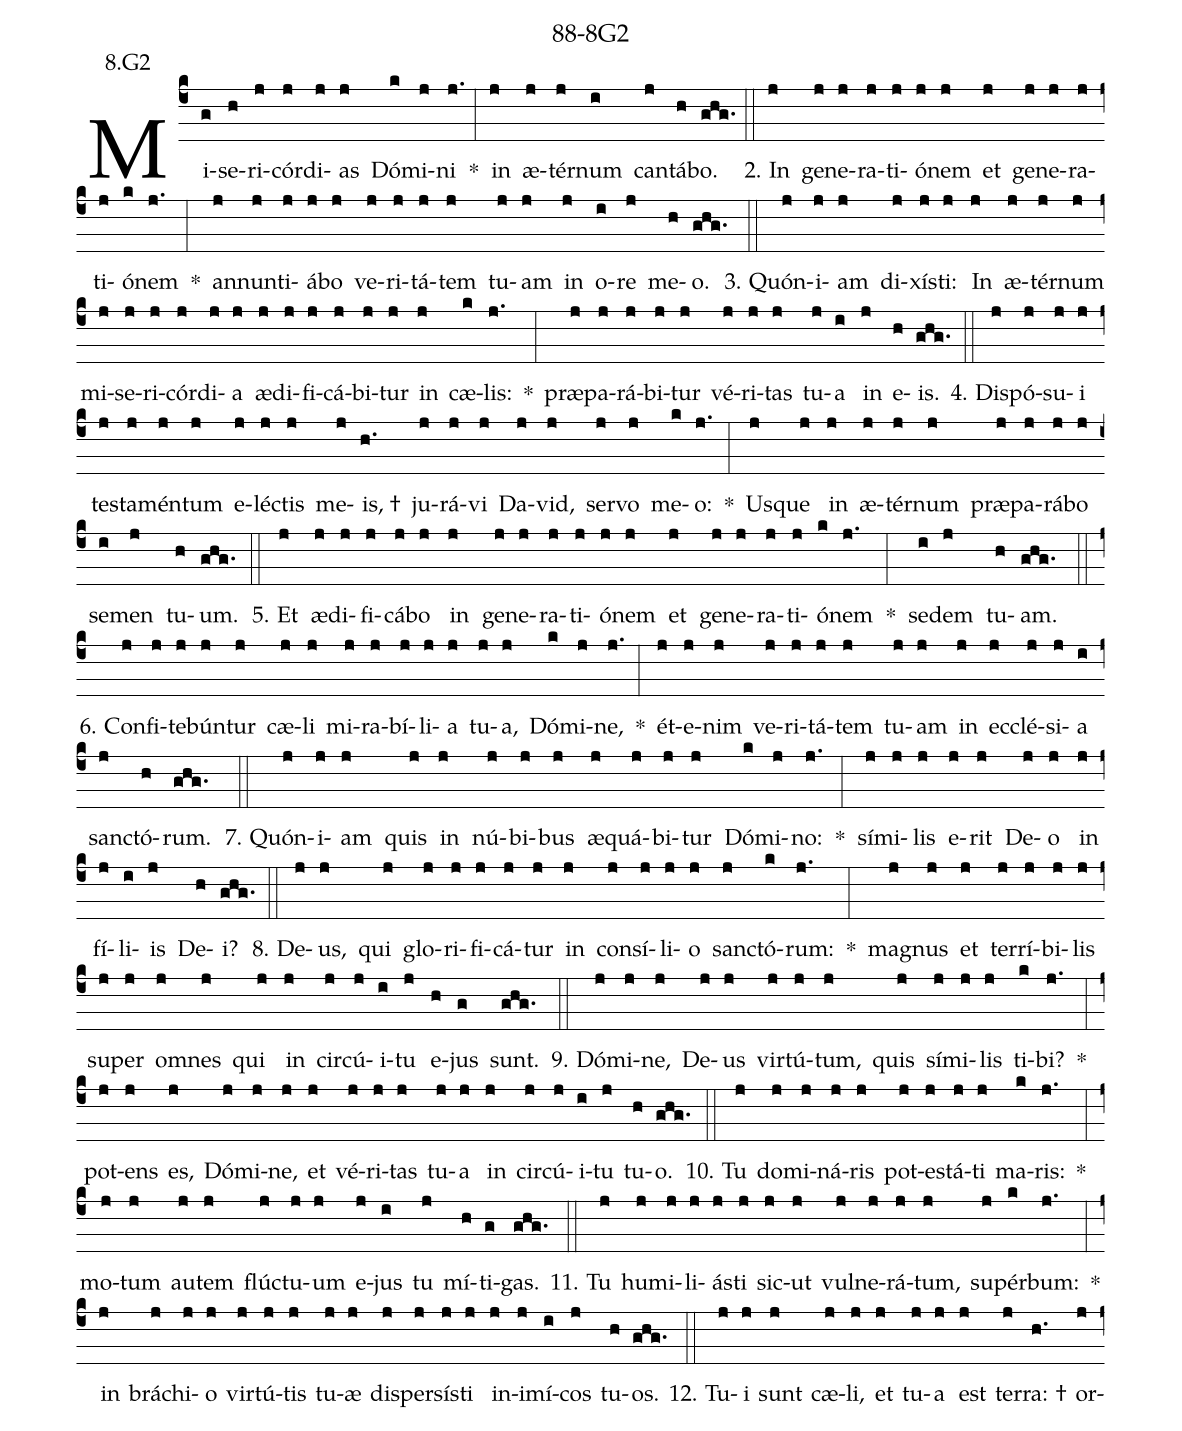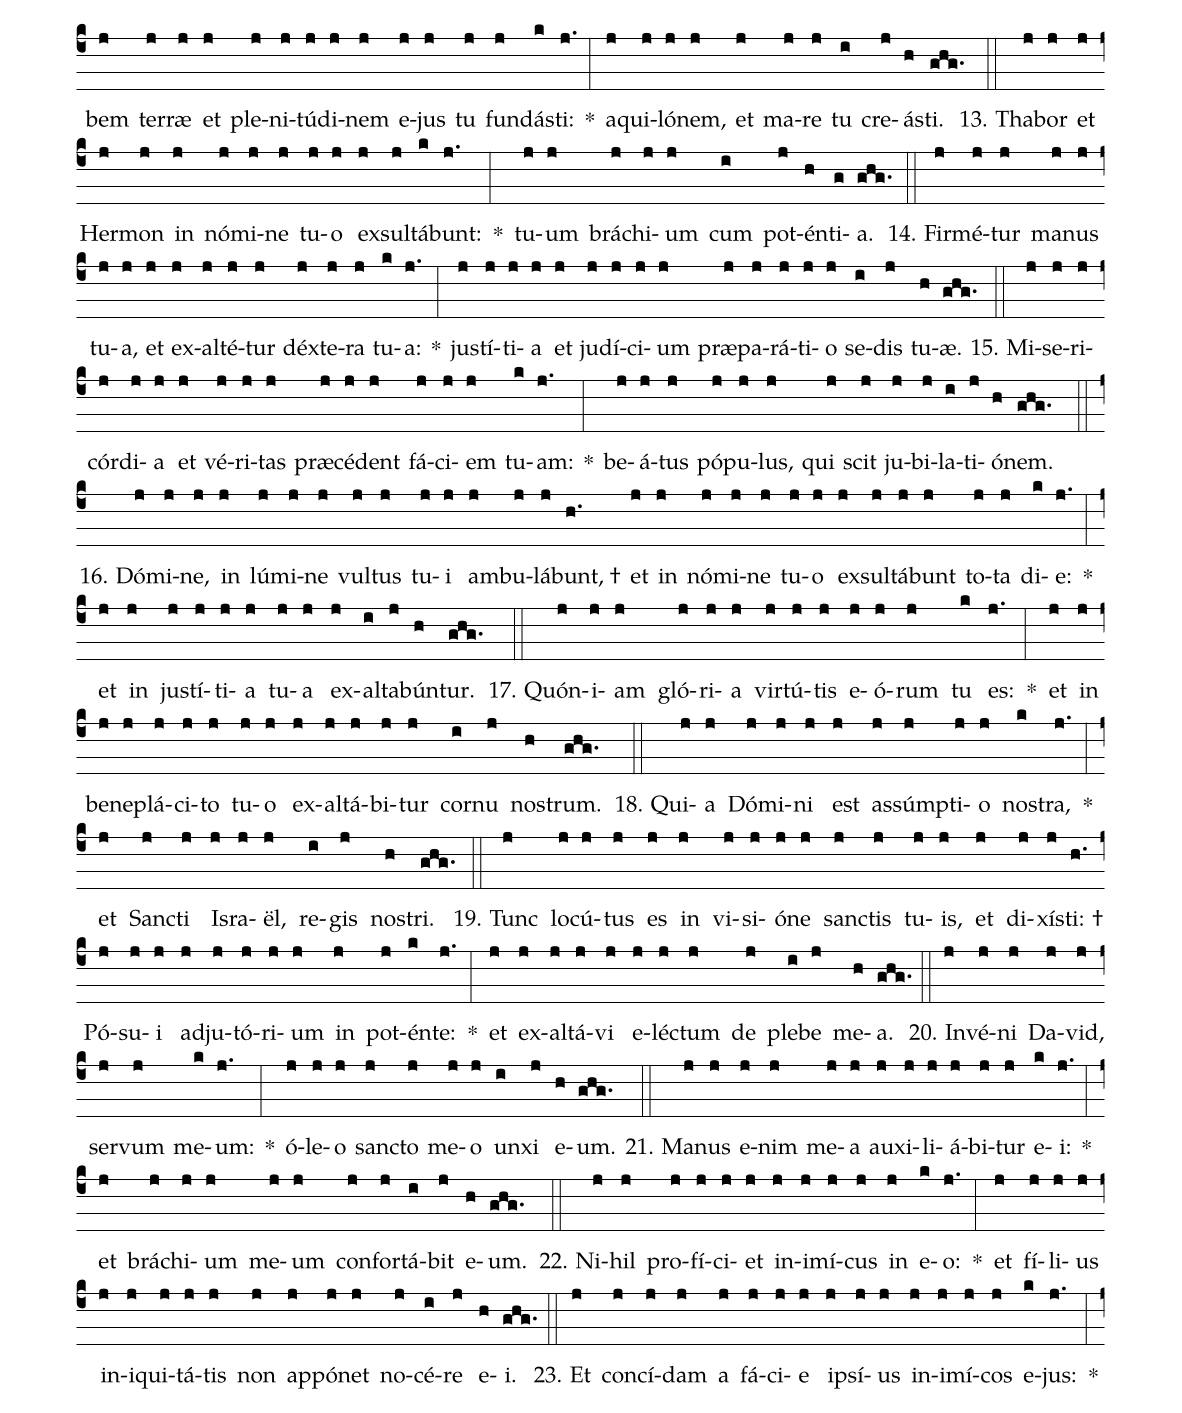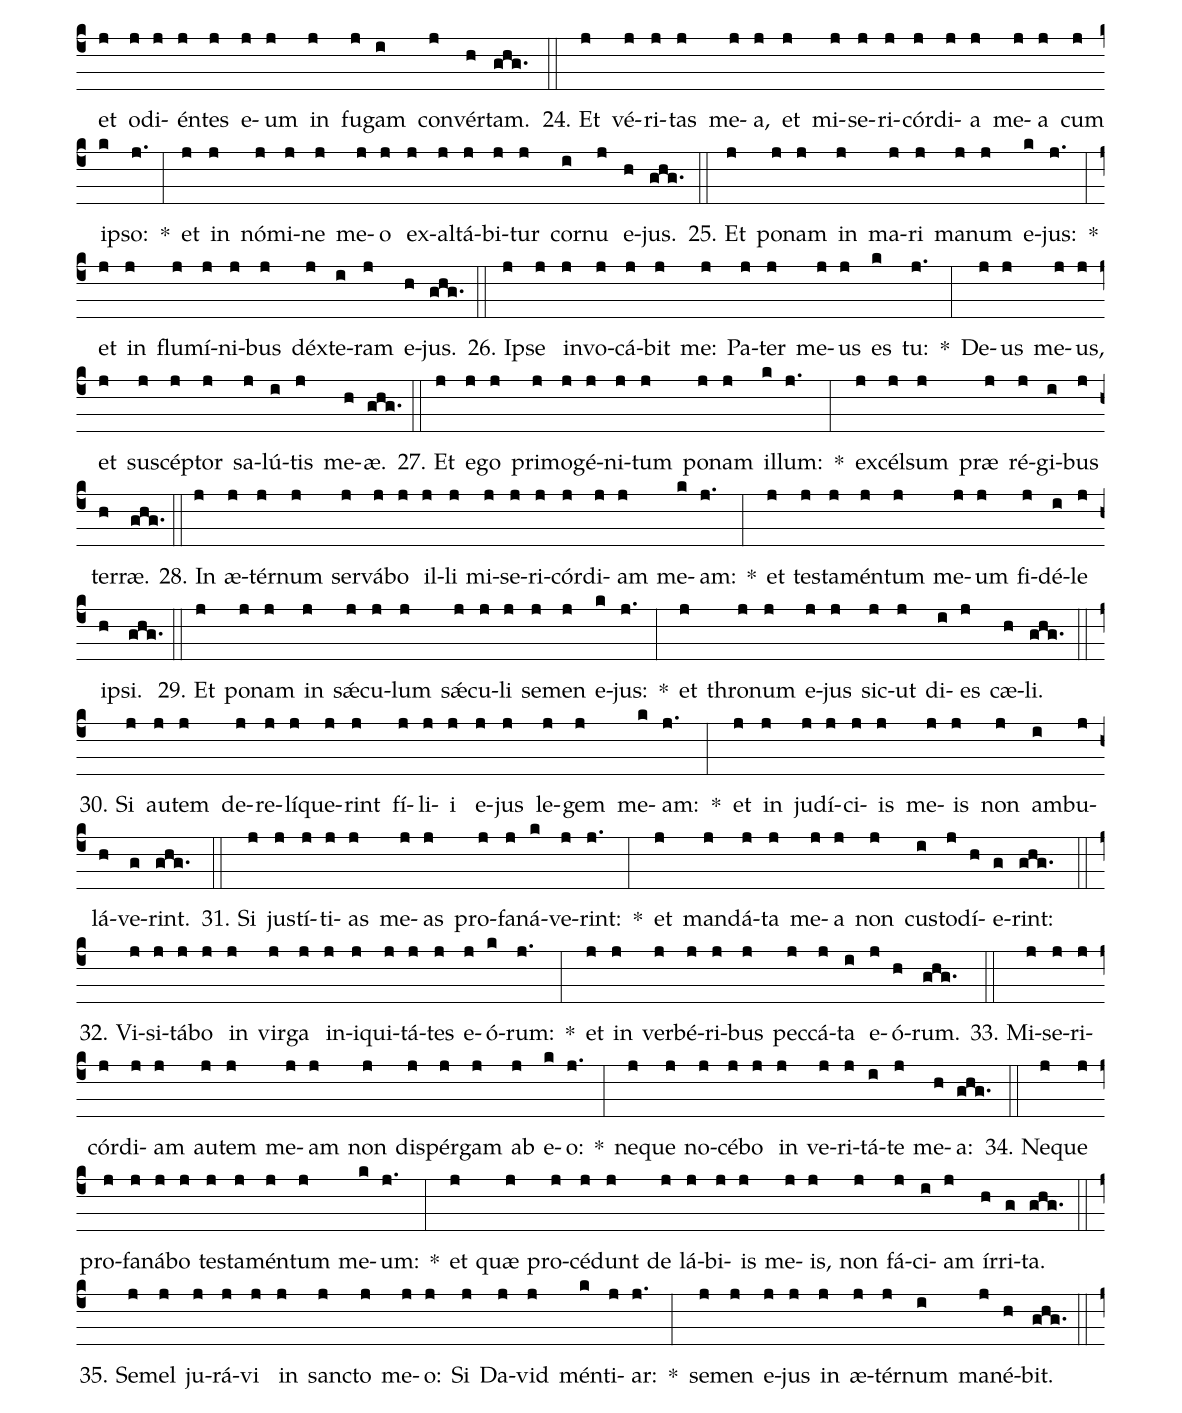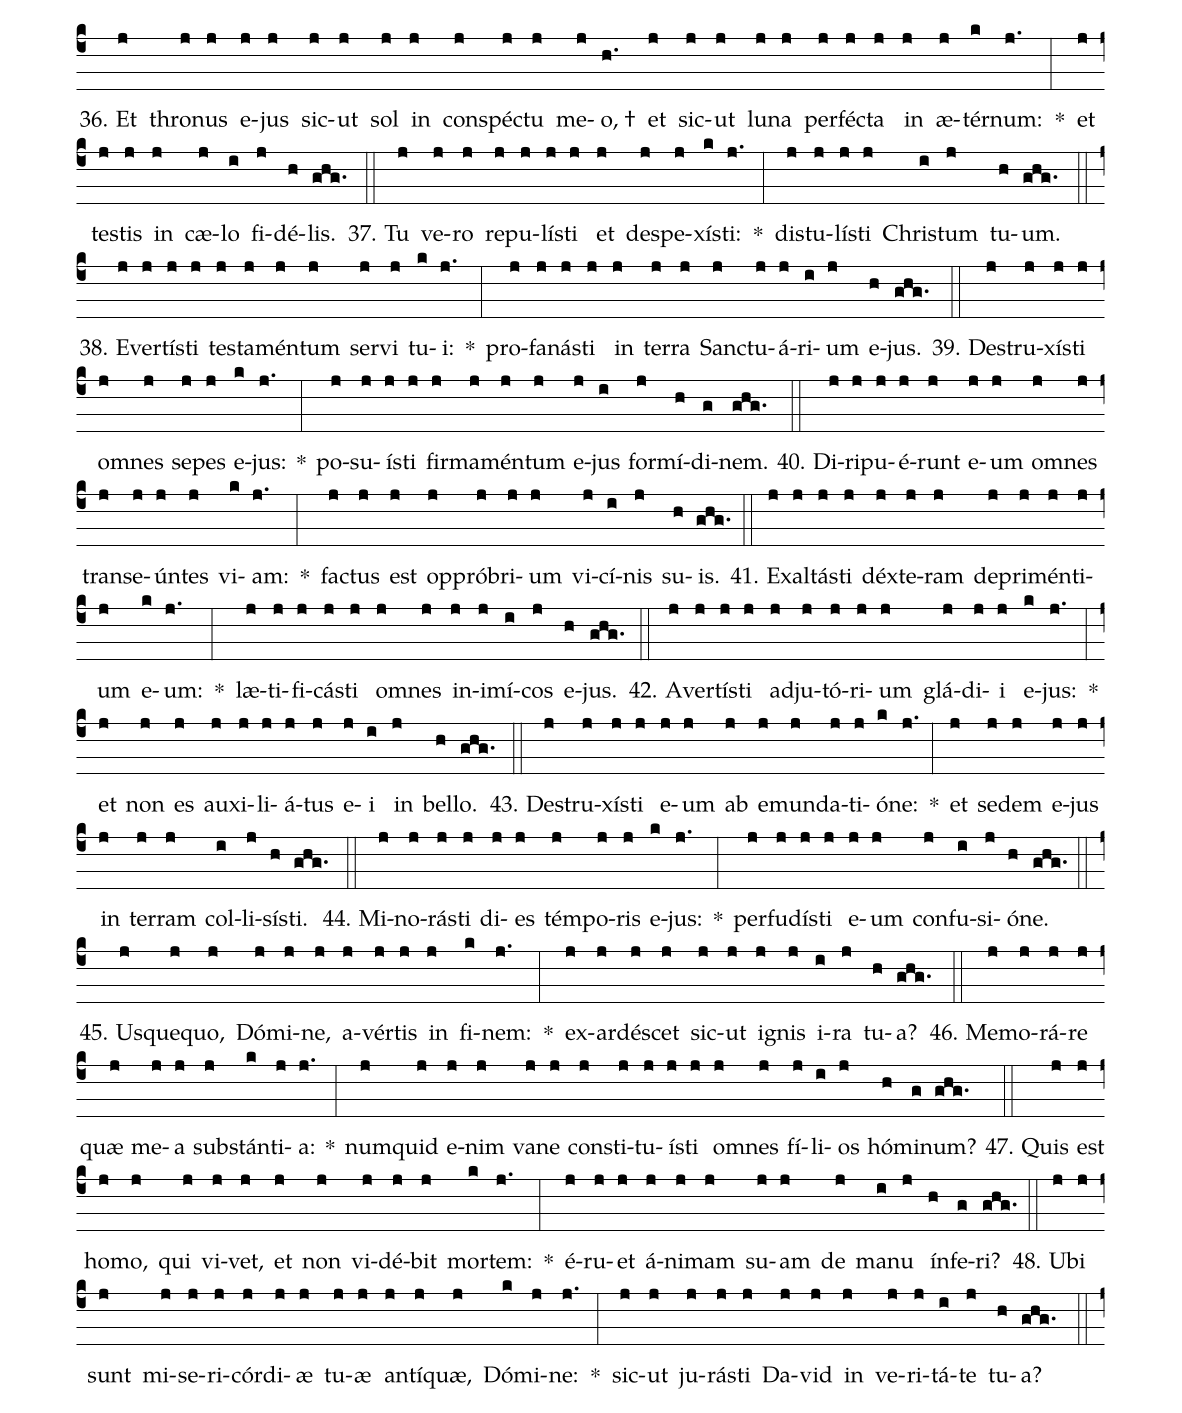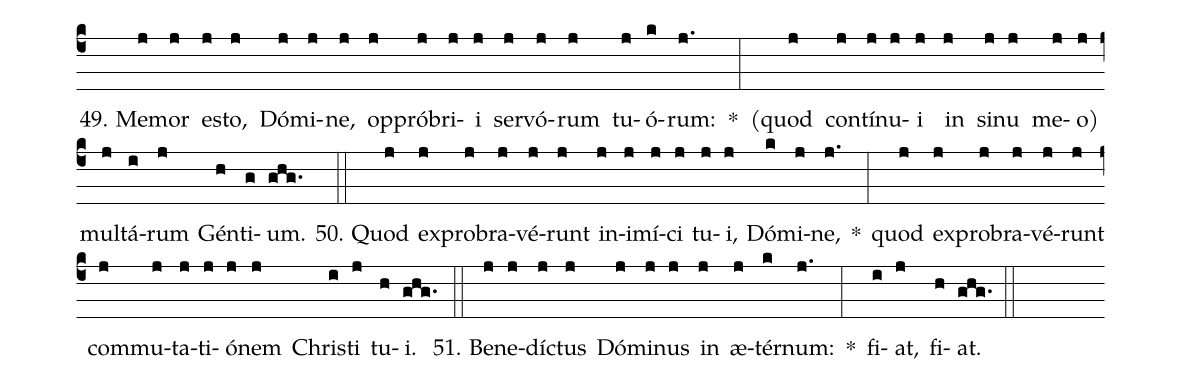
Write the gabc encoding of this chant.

name: 88-8G2;
annotation: 8.G2;
%%
(c4)Mi(g)se(h)ri(j)cór(j)di(j)as(j) Dó(k)mi(j)ni(j.) *(:) in(j) æ(j)tér(j)num(i) can(j)tá(h)bo.(ghg.) (::)
2. In(j) ge(j)ne(j)ra(j)ti(j)ó(j)nem(j) et(j) ge(j)ne(j)ra(j)ti(j)ó(k)nem(j.) *(:) an(j)nun(j)ti(j)á(j)bo(j) ve(j)ri(j)tá(j)tem(j) tu(j)am(j) in(j) o(i)re(j) me(h)o.(ghg.) (::)
3. Quón(j)i(j)am(j) di(j)xís(j)ti:(j) In(j) æ(j)tér(j)num(j) mi(j)se(j)ri(j)cór(j)di(j)a(j) æ(j)di(j)fi(j)cá(j)bi(j)tur(j) in(j) cæ(k)lis:(j.) *(:) præ(j)pa(j)rá(j)bi(j)tur(j) vé(j)ri(j)tas(j) tu(j)a(i) in(j) e(h)is.(ghg.) (::)
4. Dis(j)pó(j)su(j)i(j) tes(j)ta(j)mén(j)tum(j) e(j)léc(j)tis(j) me(j)is, †(h.) ju(j)rá(j)vi(j) Da(j)vid,(j) ser(j)vo(j) me(k)o:(j.) *(:) Us(j)que(j) in(j) æ(j)tér(j)num(j) præ(j)pa(j)rá(j)bo(j) se(i)men(j) tu(h)um.(ghg.) (::)
5. Et(j) æ(j)di(j)fi(j)cá(j)bo(j) in(j) ge(j)ne(j)ra(j)ti(j)ó(j)nem(j) et(j) ge(j)ne(j)ra(j)ti(j)ó(k)nem(j.) *(:) se(i)dem(j) tu(h)am.(ghg.) (::)
6. Con(j)fi(j)te(j)bún(j)tur(j) cæ(j)li(j) mi(j)ra(j)bí(j)li(j)a(j) tu(j)a,(j) Dó(k)mi(j)ne,(j.) *(:) ét(j)e(j)nim(j) ve(j)ri(j)tá(j)tem(j) tu(j)am(j) in(j) ec(j)clé(j)si(j)a(i) sanc(j)tó(h)rum.(ghg.) (::)
7. Quón(j)i(j)am(j) quis(j) in(j) nú(j)bi(j)bus(j) æ(j)quá(j)bi(j)tur(j) Dó(k)mi(j)no:(j.) *(:) sí(j)mi(j)lis(j) e(j)rit(j) De(j)o(j) in(j) fí(j)li(i)is(j) De(h)i?(ghg.) (::)
8. De(j)us,(j) qui(j) glo(j)ri(j)fi(j)cá(j)tur(j) in(j) con(j)sí(j)li(j)o(j) sanc(j)tó(k)rum:(j.) *(:) ma(j)gnus(j) et(j) ter(j)rí(j)bi(j)lis(j) su(j)per(j) om(j)nes(j) qui(j) in(j) cir(j)cú(j)i(i)tu(j) e(h)jus(g) sunt.(ghg.) (::)
9. Dó(j)mi(j)ne,(j) De(j)us(j) vir(j)tú(j)tum,(j) quis(j) sí(j)mi(j)lis(j) ti(k)bi?(j.) *(:) pot(j)ens(j) es,(j) Dó(j)mi(j)ne,(j) et(j) vé(j)ri(j)tas(j) tu(j)a(j) in(j) cir(j)cú(j)i(i)tu(j) tu(h)o.(ghg.) (::)
10. Tu(j) do(j)mi(j)ná(j)ris(j) pot(j)es(j)tá(j)ti(j) ma(k)ris:(j.) *(:) mo(j)tum(j) au(j)tem(j) flúc(j)tu(j)um(j) e(j)jus(i) tu(j) mí(h)ti(g)gas.(ghg.) (::)
11. Tu(j) hu(j)mi(j)li(j)ás(j)ti(j) sic(j)ut(j) vul(j)ne(j)rá(j)tum,(j) su(j)pér(k)bum:(j.) *(:) in(j) brá(j)chi(j)o(j) vir(j)tú(j)tis(j) tu(j)æ(j) di(j)sper(j)sís(j)ti(j) in(j)i(j)mí(i)cos(j) tu(h)os.(ghg.) (::)
12. Tu(j)i(j) sunt(j) cæ(j)li,(j) et(j) tu(j)a(j) est(j) ter(j)ra: †(h.) or(j)bem(j) ter(j)ræ(j) et(j) ple(j)ni(j)tú(j)di(j)nem(j) e(j)jus(j) tu(j) fun(j)dás(k)ti:(j.) *(:) a(j)qui(j)ló(j)nem,(j) et(j) ma(j)re(j) tu(i) cre(j)ás(h)ti.(ghg.) (::)
13. Tha(j)bor(j) et(j) Her(j)mon(j) in(j) nó(j)mi(j)ne(j) tu(j)o(j) ex(j)sul(j)tá(k)bunt:(j.) *(:) tu(j)um(j) brá(j)chi(j)um(j) cum(i) pot(j)én(h)ti(g)a.(ghg.) (::)
14. Fir(j)mé(j)tur(j) ma(j)nus(j) tu(j)a,(j) et(j) ex(j)al(j)té(j)tur(j) déx(j)te(j)ra(j) tu(k)a:(j.) *(:) jus(j)tí(j)ti(j)a(j) et(j) ju(j)dí(j)ci(j)um(j) præ(j)pa(j)rá(j)ti(j)o(j) se(i)dis(j) tu(h)æ.(ghg.) (::)
15. Mi(j)se(j)ri(j)cór(j)di(j)a(j) et(j) vé(j)ri(j)tas(j) præ(j)cé(j)dent(j) fá(j)ci(j)em(j) tu(k)am:(j.) *(:) be(j)á(j)tus(j) pó(j)pu(j)lus,(j) qui(j) scit(j) ju(j)bi(j)la(i)ti(j)ó(h)nem.(ghg.) (::)
16. Dó(j)mi(j)ne,(j) in(j) lú(j)mi(j)ne(j) vul(j)tus(j) tu(j)i(j) am(j)bu(j)lá(j)bunt, †(h.) et(j) in(j) nó(j)mi(j)ne(j) tu(j)o(j) ex(j)sul(j)tá(j)bunt(j) to(j)ta(j) di(k)e:(j.) *(:) et(j) in(j) jus(j)tí(j)ti(j)a(j) tu(j)a(j) ex(j)al(i)ta(j)bún(h)tur.(ghg.) (::)
17. Quón(j)i(j)am(j) gló(j)ri(j)a(j) vir(j)tú(j)tis(j) e(j)ó(j)rum(j) tu(k) es:(j.) *(:) et(j) in(j) be(j)ne(j)plá(j)ci(j)to(j) tu(j)o(j) ex(j)al(j)tá(j)bi(j)tur(j) cor(i)nu(j) nos(h)trum.(ghg.) (::)
18. Qui(j)a(j) Dó(j)mi(j)ni(j) est(j) as(j)súmp(j)ti(j)o(j) nos(k)tra,(j.) *(:) et(j) Sanc(j)ti(j) Is(j)ra(j)ël,(j) re(i)gis(j) nos(h)tri.(ghg.) (::)
19. Tunc(j) lo(j)cú(j)tus(j) es(j) in(j) vi(j)si(j)ó(j)ne(j) sanc(j)tis(j) tu(j)is,(j) et(j) di(j)xís(j)ti: †(h.) Pó(j)su(j)i(j) ad(j)ju(j)tó(j)ri(j)um(j) in(j) pot(j)én(k)te:(j.) *(:) et(j) ex(j)al(j)tá(j)vi(j) e(j)léc(j)tum(j) de(j) ple(i)be(j) me(h)a.(ghg.) (::)
20. In(j)vé(j)ni(j) Da(j)vid,(j) ser(j)vum(j) me(k)um:(j.) *(:) ó(j)le(j)o(j) sanc(j)to(j) me(j)o(j) un(i)xi(j) e(h)um.(ghg.) (::)
21. Ma(j)nus(j) e(j)nim(j) me(j)a(j) au(j)xi(j)li(j)á(j)bi(j)tur(j) e(k)i:(j.) *(:) et(j) brá(j)chi(j)um(j) me(j)um(j) con(j)for(j)tá(i)bit(j) e(h)um.(ghg.) (::)
22. Ni(j)hil(j) pro(j)fí(j)ci(j)et(j) in(j)i(j)mí(j)cus(j) in(j) e(k)o:(j.) *(:) et(j) fí(j)li(j)us(j) in(j)i(j)qui(j)tá(j)tis(j) non(j) ap(j)pó(j)net(j) no(j)cé(i)re(j) e(h)i.(ghg.) (::)
23. Et(j) con(j)cí(j)dam(j) a(j) fá(j)ci(j)e(j) ip(j)sí(j)us(j) in(j)i(j)mí(j)cos(j) e(k)jus:(j.) *(:) et(j) o(j)di(j)én(j)tes(j) e(j)um(j) in(j) fu(j)gam(i) con(j)vér(h)tam.(ghg.) (::)
24. Et(j) vé(j)ri(j)tas(j) me(j)a,(j) et(j) mi(j)se(j)ri(j)cór(j)di(j)a(j) me(j)a(j) cum(j) ip(k)so:(j.) *(:) et(j) in(j) nó(j)mi(j)ne(j) me(j)o(j) ex(j)al(j)tá(j)bi(j)tur(j) cor(i)nu(j) e(h)jus.(ghg.) (::)
25. Et(j) po(j)nam(j) in(j) ma(j)ri(j) ma(j)num(j) e(k)jus:(j.) *(:) et(j) in(j) flu(j)mí(j)ni(j)bus(j) déx(j)te(i)ram(j) e(h)jus.(ghg.) (::)
26. Ip(j)se(j) in(j)vo(j)cá(j)bit(j) me:(j) Pa(j)ter(j) me(j)us(j) es(k) tu:(j.) *(:) De(j)us(j) me(j)us,(j) et(j) su(j)scép(j)tor(j) sa(j)lú(i)tis(j) me(h)æ.(ghg.) (::)
27. Et(j) e(j)go(j) pri(j)mo(j)gé(j)ni(j)tum(j) po(j)nam(j) il(k)lum:(j.) *(:) ex(j)cél(j)sum(j) præ(j) ré(j)gi(i)bus(j) ter(h)ræ.(ghg.) (::)
28. In(j) æ(j)tér(j)num(j) ser(j)vá(j)bo(j) il(j)li(j) mi(j)se(j)ri(j)cór(j)di(j)am(j) me(k)am:(j.) *(:) et(j) tes(j)ta(j)mén(j)tum(j) me(j)um(j) fi(j)dé(i)le(j) ip(h)si.(ghg.) (::)
29. Et(j) po(j)nam(j) in(j) sǽ(j)cu(j)lum(j) sǽ(j)cu(j)li(j) se(j)men(j) e(k)jus:(j.) *(:) et(j) thro(j)num(j) e(j)jus(j) sic(j)ut(j) di(i)es(j) cæ(h)li.(ghg.) (::)
30. Si(j) au(j)tem(j) de(j)re(j)lí(j)que(j)rint(j) fí(j)li(j)i(j) e(j)jus(j) le(j)gem(j) me(k)am:(j.) *(:) et(j) in(j) ju(j)dí(j)ci(j)is(j) me(j)is(j) non(j) am(i)bu(j)lá(h)ve(g)rint.(ghg.) (::)
31. Si(j) jus(j)tí(j)ti(j)as(j) me(j)as(j) pro(j)fa(j)ná(k)ve(j)rint:(j.) *(:) et(j) man(j)dá(j)ta(j) me(j)a(j) non(j) cus(i)to(j)dí(h)e(g)rint:(ghg.) (::)
32. Vi(j)si(j)tá(j)bo(j) in(j) vir(j)ga(j) in(j)i(j)qui(j)tá(j)tes(j) e(j)ó(k)rum:(j.) *(:) et(j) in(j) ver(j)bé(j)ri(j)bus(j) pec(j)cá(j)ta(i) e(j)ó(h)rum.(ghg.) (::)
33. Mi(j)se(j)ri(j)cór(j)di(j)am(j) au(j)tem(j) me(j)am(j) non(j) di(j)spér(j)gam(j) ab(j) e(k)o:(j.) *(:) ne(j)que(j) no(j)cé(j)bo(j) in(j) ve(j)ri(j)tá(i)te(j) me(h)a:(ghg.) (::)
34. Ne(j)que(j) pro(j)fa(j)ná(j)bo(j) tes(j)ta(j)mén(j)tum(j) me(k)um:(j.) *(:) et(j) quæ(j) pro(j)cé(j)dunt(j) de(j) lá(j)bi(j)is(j) me(j)is,(j) non(j) fá(j)ci(i)am(j) ír(h)ri(g)ta.(ghg.) (::)
35. Se(j)mel(j) ju(j)rá(j)vi(j) in(j) sanc(j)to(j) me(j)o:(j) Si(j) Da(j)vid(j) mén(k)ti(j)ar:(j.) *(:) se(j)men(j) e(j)jus(j) in(j) æ(j)tér(j)num(i) ma(j)né(h)bit.(ghg.) (::)
36. Et(j) thro(j)nus(j) e(j)jus(j) sic(j)ut(j) sol(j) in(j) con(j)spéc(j)tu(j) me(j)o, †(h.) et(j) sic(j)ut(j) lu(j)na(j) per(j)féc(j)ta(j) in(j) æ(j)tér(k)num:(j.) *(:) et(j) tes(j)tis(j) in(j) cæ(j)lo(i) fi(j)dé(h)lis.(ghg.) (::)
37. Tu(j) ve(j)ro(j) re(j)pu(j)lís(j)ti(j) et(j) de(j)spe(j)xís(k)ti:(j.) *(:) dis(j)tu(j)lís(j)ti(j) Chris(i)tum(j) tu(h)um.(ghg.) (::)
38. E(j)ver(j)tís(j)ti(j) tes(j)ta(j)mén(j)tum(j) ser(j)vi(j) tu(k)i:(j.) *(:) pro(j)fa(j)nás(j)ti(j) in(j) ter(j)ra(j) Sanc(j)tu(j)á(j)ri(i)um(j) e(h)jus.(ghg.) (::)
39. De(j)stru(j)xís(j)ti(j) om(j)nes(j) se(j)pes(j) e(k)jus:(j.) *(:) po(j)su(j)ís(j)ti(j) fir(j)ma(j)mén(j)tum(j) e(j)jus(i) for(j)mí(h)di(g)nem.(ghg.) (::)
40. Di(j)ri(j)pu(j)é(j)runt(j) e(j)um(j) om(j)nes(j) trans(j)e(j)ún(j)tes(j) vi(k)am:(j.) *(:) fac(j)tus(j) est(j) op(j)pró(j)bri(j)um(j) vi(j)cí(i)nis(j) su(h)is.(ghg.) (::)
41. Ex(j)al(j)tás(j)ti(j) déx(j)te(j)ram(j) de(j)pri(j)mén(j)ti(j)um(j) e(k)um:(j.) *(:) læ(j)ti(j)fi(j)cás(j)ti(j) om(j)nes(j) in(j)i(j)mí(i)cos(j) e(h)jus.(ghg.) (::)
42. A(j)ver(j)tís(j)ti(j) ad(j)ju(j)tó(j)ri(j)um(j) glá(j)di(j)i(j) e(k)jus:(j.) *(:) et(j) non(j) es(j) au(j)xi(j)li(j)á(j)tus(j) e(j)i(i) in(j) bel(h)lo.(ghg.) (::)
43. De(j)stru(j)xís(j)ti(j) e(j)um(j) ab(j) e(j)mun(j)da(j)ti(j)ó(k)ne:(j.) *(:) et(j) se(j)dem(j) e(j)jus(j) in(j) ter(j)ram(j) col(i)li(j)sís(h)ti.(ghg.) (::)
44. Mi(j)no(j)rás(j)ti(j) di(j)es(j) tém(j)po(j)ris(j) e(k)jus:(j.) *(:) per(j)fu(j)dís(j)ti(j) e(j)um(j) con(j)fu(i)si(j)ó(h)ne.(ghg.) (::)
45. Us(j)que(j)quo,(j) Dó(j)mi(j)ne,(j) a(j)vér(j)tis(j) in(j) fi(k)nem:(j.) *(:) ex(j)ar(j)dé(j)scet(j) sic(j)ut(j) i(j)gnis(j) i(i)ra(j) tu(h)a?(ghg.) (::)
46. Me(j)mo(j)rá(j)re(j) quæ(j) me(j)a(j) sub(j)stán(k)ti(j)a:(j.) *(:) num(j)quid(j) e(j)nim(j) va(j)ne(j) con(j)sti(j)tu(j)ís(j)ti(j) om(j)nes(j) fí(j)li(i)os(j) hó(h)mi(g)num?(ghg.) (::)
47. Quis(j) est(j) ho(j)mo,(j) qui(j) vi(j)vet,(j) et(j) non(j) vi(j)dé(j)bit(j) mor(k)tem:(j.) *(:) é(j)ru(j)et(j) á(j)ni(j)mam(j) su(j)am(j) de(j) ma(i)nu(j) ín(h)fe(g)ri?(ghg.) (::)
48. U(j)bi(j) sunt(j) mi(j)se(j)ri(j)cór(j)di(j)æ(j) tu(j)æ(j) an(j)tí(j)quæ,(j) Dó(k)mi(j)ne:(j.) *(:) sic(j)ut(j) ju(j)rás(j)ti(j) Da(j)vid(j) in(j) ve(j)ri(j)tá(i)te(j) tu(h)a?(ghg.) (::)
49. Me(j)mor(j) es(j)to,(j) Dó(j)mi(j)ne,(j) op(j)pró(j)bri(j)i(j) ser(j)vó(j)rum(j) tu(j)ó(k)rum:(j.) *(:) <v>(</v>quod(j) con(j)tí(j)nu(j)i(j) in(j) si(j)nu(j) me(j)o)(j) mul(j)tá(i)rum(j) Gén(h)ti(g)um.(ghg.) (::)
50. Quod(j) ex(j)pro(j)bra(j)vé(j)runt(j) in(j)i(j)mí(j)ci(j) tu(j)i,(j) Dó(k)mi(j)ne,(j.) *(:) quod(j) ex(j)pro(j)bra(j)vé(j)runt(j) com(j)mu(j)ta(j)ti(j)ó(j)nem(j) Chris(i)ti(j) tu(h)i.(ghg.) (::)
51. Be(j)ne(j)díc(j)tus(j) Dó(j)mi(j)nus(j) in(j) æ(j)tér(k)num:(j.) *(:) fi(i)at,(j) fi(h)at.(ghg.) (::)
